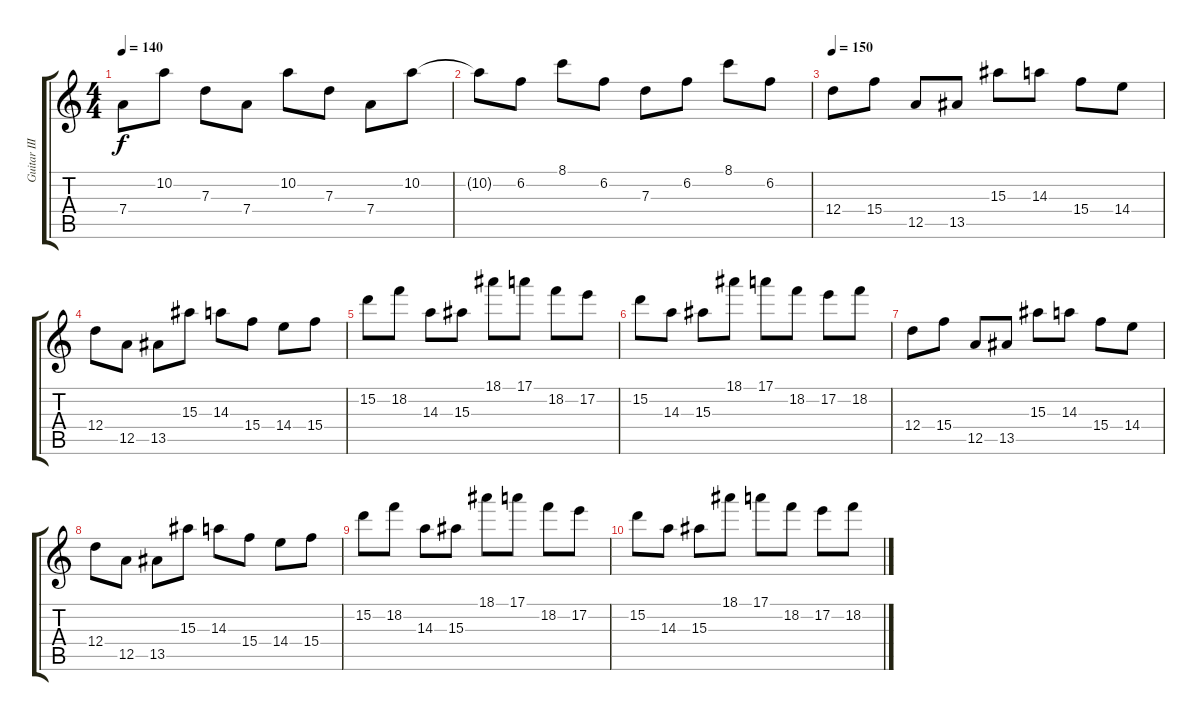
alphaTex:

\track ("Guitar III" "Guitar III") {instrument electricguitarclean}
\staff {score tabs}
\tuning (E4 B3 G3 D3 A2 D2) {hide}
\ts (4 4)
\tempo 140
\clef g2
\ks c
7.4.8{dy f} 10.2.8 7.3.8 7.4.8 10.2.8 7.3.8 7.4.8 10.2.8 |
10.2{t}.8 6.2.8 8.1.8 6.2.8 7.3.8 6.2.8 8.1.8 6.2.8 |
\tempo 150
12.4.8{balance 2 instrument overdrivenguitar} 15.4.8 12.5.8 13.5.8 15.3.8 14.3.8 15.4.8 14.4.8 |
12.4.8 12.5.8 13.5.8 15.3.8 14.3.8 15.4.8 14.4.8 15.4.8 |
15.2.8{balance 14} 18.2.8 14.3.8 15.3.8 18.1.8 17.1.8 18.2.8 17.2.8 |
15.2.8 14.3.8 15.3.8 18.1.8 17.1.8 18.2.8 17.2.8 18.2.8 |
12.4.8{balance 2 instrument overdrivenguitar} 15.4.8 12.5.8 13.5.8 15.3.8 14.3.8 15.4.8 14.4.8 |
12.4.8 12.5.8 13.5.8 15.3.8 14.3.8 15.4.8 14.4.8 15.4.8 |
15.2.8{balance 14} 18.2.8 14.3.8 15.3.8 18.1.8 17.1.8 18.2.8 17.2.8 |
15.2.8 14.3.8 15.3.8 18.1.8 17.1.8 18.2.8 17.2.8 18.2.8
